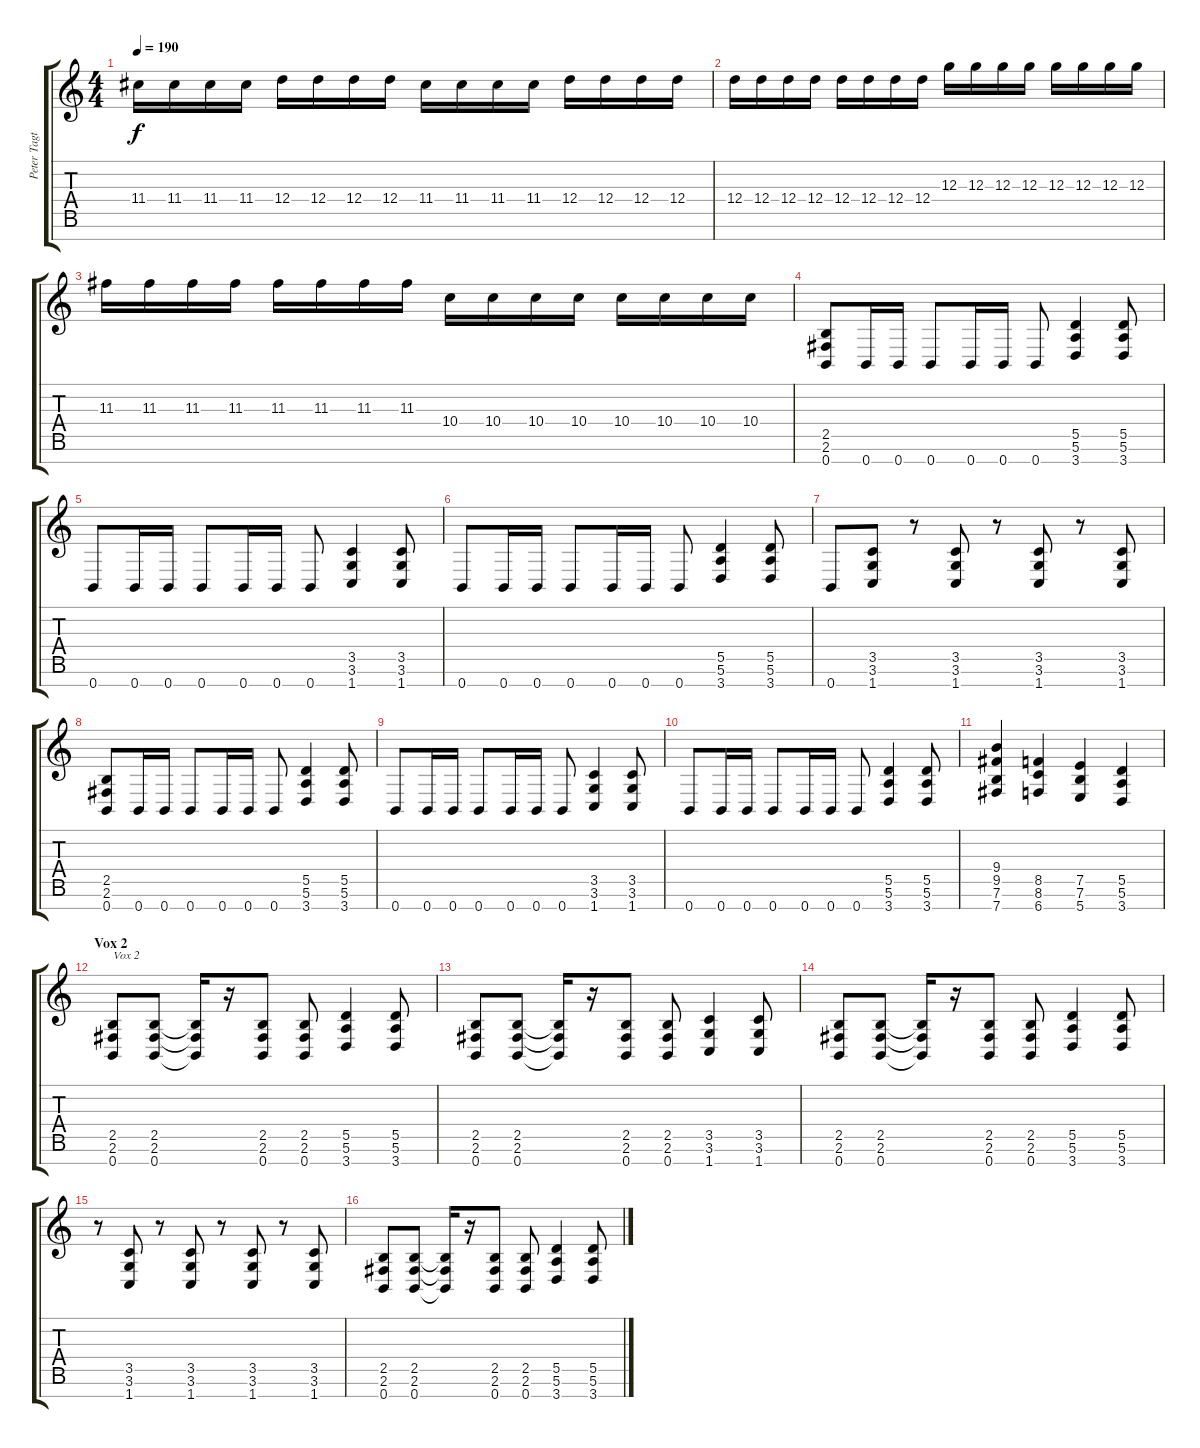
\track ("Peter Tagtgren Guitar 2" "Peter Tagt") {instrument overdrivenguitar}
\staff {score tabs}
\tuning (E4 B3 G3 D3 A2 E2 B1) {hide}
\ts (4 4)
\tempo 190
\clef g2
\ks c
11.4.16{dy f} 11.4.16 11.4.16 11.4.16 12.4.16 12.4.16 12.4.16 12.4.16 11.4.16 11.4.16 11.4.16 11.4.16 12.4.16 12.4.16 12.4.16 12.4.16 |
12.4.16 12.4.16 12.4.16 12.4.16 12.4.16 12.4.16 12.4.16 12.4.16 12.3.16 12.3.16 12.3.16 12.3.16 12.3.16 12.3.16 12.3.16 12.3.16 |
11.3.16 11.3.16 11.3.16 11.3.16 11.3.16 11.3.16 11.3.16 11.3.16 10.4.16 10.4.16 10.4.16 10.4.16 10.4.16 10.4.16 10.4.16 10.4.16 |
(2.5 2.6 0.7).8 0.7.16 0.7.16 0.7.8 0.7.16 0.7.16 0.7.8 (5.5 5.6 3.7).4 (5.5 5.6 3.7).8 |
0.7.8 0.7.16 0.7.16 0.7.8 0.7.16 0.7.16 0.7.8 (3.5 3.6 1.7).4 (3.5 3.6 1.7).8 |
0.7.8 0.7.16 0.7.16 0.7.8 0.7.16 0.7.16 0.7.8 (5.5 5.6 3.7).4 (5.5 5.6 3.7).8 |
0.7.8 (3.5 3.6 1.7).8 r.8 (3.5 3.6 1.7).8 r.8 (3.5 3.6 1.7).8 r.8 (3.5 3.6 1.7).8 |
(2.5 2.6 0.7).8 0.7.16 0.7.16 0.7.8 0.7.16 0.7.16 0.7.8 (5.5 5.6 3.7).4 (5.5 5.6 3.7).8 |
0.7.8 0.7.16 0.7.16 0.7.8 0.7.16 0.7.16 0.7.8 (3.5 3.6 1.7).4 (3.5 3.6 1.7).8 |
0.7.8 0.7.16 0.7.16 0.7.8 0.7.16 0.7.16 0.7.8 (5.5 5.6 3.7).4 (5.5 5.6 3.7).8 |
(9.4 9.5 7.6 7.7).4 (8.5 8.6 6.7).4 (7.5 7.6 5.7).4 (5.5 5.6 3.7).4 |
\section ("" "Vox 2")
(2.5 2.6 0.7).8{txt "Vox 2"} (2.5 2.6 0.7).8 (2.5{t} 2.6{t} 0.7{t}).16 r.16 (2.5 2.6 0.7).8 (2.5 2.6 0.7).8 (5.5 5.6 3.7).4 (5.5 5.6 3.7).8 |
(2.5 2.6 0.7).8 (2.5 2.6 0.7).8 (2.5{t} 2.6{t} 0.7{t}).16 r.16 (2.5 2.6 0.7).8 (2.5 2.6 0.7).8 (3.5 3.6 1.7).4 (3.5 3.6 1.7).8 |
(2.5 2.6 0.7).8 (2.5 2.6 0.7).8 (2.5{t} 2.6{t} 0.7{t}).16 r.16 (2.5 2.6 0.7).8 (2.5 2.6 0.7).8 (5.5 5.6 3.7).4 (5.5 5.6 3.7).8 |
r.8 (3.5 3.6 1.7).8 r.8 (3.5 3.6 1.7).8 r.8 (3.5 3.6 1.7).8 r.8 (3.5 3.6 1.7).8 |
(2.5 2.6 0.7).8 (2.5 2.6 0.7).8 (2.5{t} 2.6{t} 0.7{t}).16 r.16 (2.5 2.6 0.7).8 (2.5 2.6 0.7).8 (5.5 5.6 3.7).4 (5.5 5.6 3.7).8
